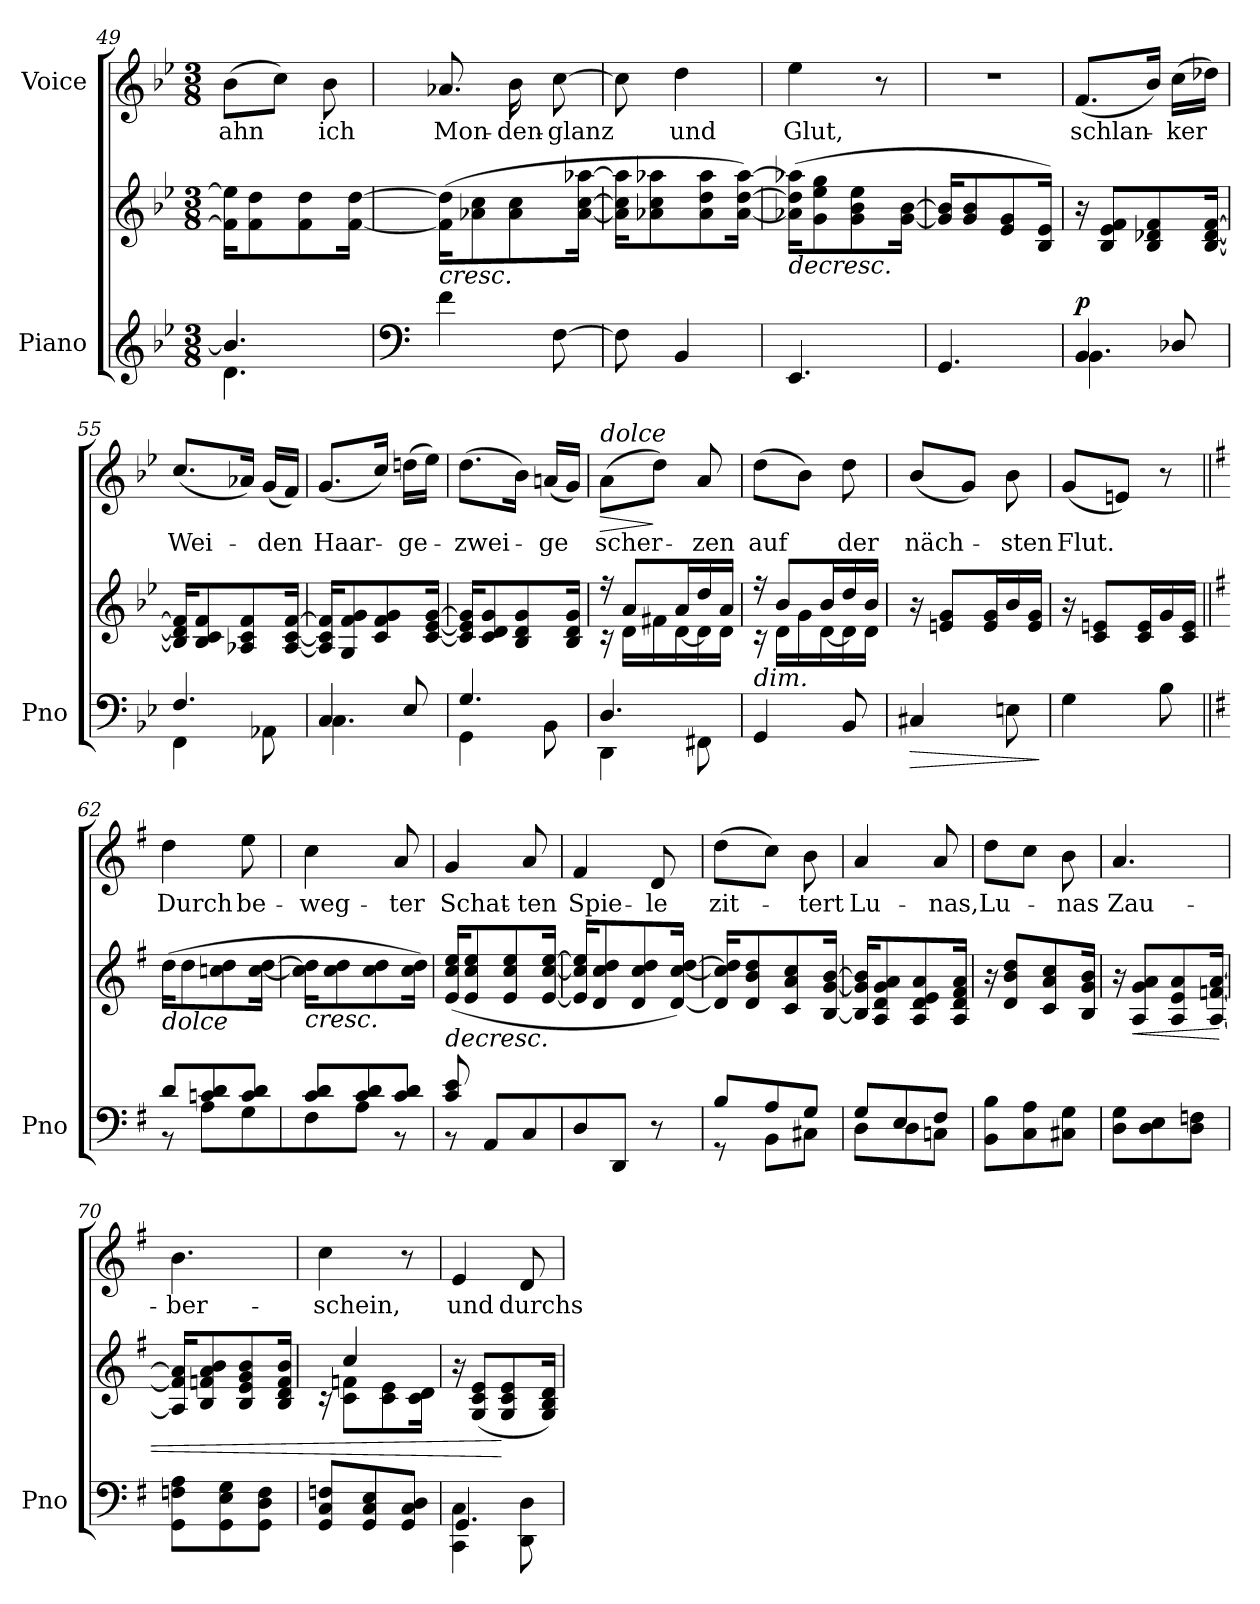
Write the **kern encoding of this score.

**kern	**kern	**dynam	**kern	**text	**dynam
*part2	*part2	*part2	*part1	*part1	*part1
*staff3	*staff2	*staff2/3	*staff1	*staff1	*staff1
*I"Piano	*	*	*I"Voice	*	*
*I'Pno	*	*	*	*	*
*clefG2	*clefG2	*	*clefG2	*	*
*k[b-e-]	*k[b-e-]	*	*k[b-e-]	*	*
*M3/8	*M3/8	*	*M3/8	*	*
=49	=49	=49	=49	=49	=49
*^	*	*	*	*	*
!	!	!	!	!	!LO:LY:b	!
4.b-/]	4.d\	16f\] 16ee-\]KL	.	(>8b-\L	ahn	.
.	.	8f\ 8dd\	.	.	.	.
.	.	.	.	8cc\J)	.	.
.	.	8f\ 8dd\	.	.	.	.
!	!	!	!	!	!LO:LY:b	!
.	.	.	.	8b-\	ich	.
.	.	[16f\ [16dd\Jk	.	.	.	.
*v	*v	*	*	*	*	*
=50	=50	=50	=50	=50	=50
*clefF4	*	*	*	*	*
!	!	!LO:HP:b	!	!LO:LY:b	!
4f\	(>16f\] 16dd\]KL	<	8.a-X/	Mon-	.
.	8a-X\ 8cc\	.	.	.	.
!	!	!	!	!LO:LY:b	!
.	8a-\ 8cc\	.	16b-\	-den-	.
!	!	!	!	!LO:LY:b	!
[8F\	.	.	[8cc\	-glanz	.
.	[16a-\ [16cc\ [16aa-X\Jk	.	.	.	.
=51	=51	=51	=51	=51	=51
8F\]	16a-\] 16cc\] 16aa-\]KL	.	8cc\]	.	.
.	8a-X\ 8cc\ 8aa-X\	.	.	.	.
!	!	!	!	!LO:LY:b	!
4BB-/	.	.	4dd\	und	.
.	8a-\ 8dd\ 8aa-\	.	.	.	.
.	[16a-\ [16dd\ [16aa-\Jk)	.	.	.	.
!!LO:LB:g=z
=52	=52	=52	=52	=52	=52
!	!	!LO:HP:b	!	!LO:LY:b	!
4.EE-/	(>16a-X\] 16dd\] 16aa-X\]KL	>	4ee-\	Glut,	.
.	8g\ 8ee-\ 8gg\	.	.	.	.
.	8g\ 8b-\ 8ee-\	.	.	.	.
.	.	.	8r	.	.
.	[16g\ [16b-\Jk	.	.	.	.
=53	=53	=53	=53	=53	=53
4.GG/	16g/] 16b-/]KL	.	4.r	.	.
.	8g/ 8b-/	.	.	.	.
.	8e-/ 8g/	.	.	.	.
.	16B-/ 16e-/Jk)	.	.	.	.
.	.	[	.	.	.
=54	=54	=54	=54	=54	=54
!LO:N:head=solid	!	!LO:DY:a=2	!	!LO:LY:b	!
*^	*	*	*	*	*
4BB-/	4.BB-\	16r	p	(<8.f/L	schlan-	.
.	.	8B-/ 8e-/ 8f/L	.	.	.	.
.	.	8B-/ 8d-X/ 8f/	.	16b-/Jk)	.	.
!	!	!	!	!	!LO:LY:b	!
8D-X/	.	.	.	(>16cc\LL	-ker	.
.	.	[16B-/ [16d-/ [16f/Jk	.	16dd-X\JJ)	.	.
=55	=55	=55	=55	=55	=55	=55
!	!	!	!	!	!LO:LY:b	!
4.F/	4FF\	16B-/] 16d-/] 16f/]KL	.	(<8.cc/L	Wei-	.
.	.	8B-/ 8c/ 8f/	.	.	.	.
.	.	8A-X/ 8c/ 8f/	.	16a-X/Jk)	.	.
!	!	!	!	!	!LO:LY:b	!
.	8AA-X\	.	.	(<16g/LL	-den	.
.	.	[16A-/ [16c/ [16f/Jk	.	16f/JJ)	.	.
=56	=56	=56	=56	=56	=56	=56
!	!	!	!	!	!LO:LY:b	!
4C/	4.C\	16A-/] 16c/] 16f/]KL	.	(<8.g/L	Haar-	.
.	.	8G/ 8f/ 8g/	.	.	.	.
.	.	8c/ 8f/ 8g/	.	16cc/Jk)	.	.
!	!	!	!	!	!LO:LY:b	!
8E-/	.	.	.	(>16ddn\LL	ge-	.
.	.	[16c/ [16e-/ [16g/Jk	.	16ee-\JJ)	.	.
!!LO:LB:g=z
=57	=57	=57	=57	=57	=57	=57
!	!	!	!	!	!LO:LY:b	!
4.G/	4GG\	16c/] 16e-/] 16g/]KL	.	(>8.dd\L	-zwei-	.
.	.	8c/ 8d/ 8g/	.	.	.	.
.	.	8B-/ 8d/ 8g/	.	16b-\Jk)	.	.
!	!	!	!	!	!LO:LY:b	!
.	8BB-\	.	.	(<16an/LL	-ge	.
.	.	16B-/ 16d/ 16g/Jk	.	16g/JJ)	.	.
=58	=58	=58	=58	=58	=58	=58
*	*	*^	*	*	*	*
!	!	!	!	!	!LO:TX:a:i:t=dolce	!	!
!	!	!	!	!	!	!LO:LY:b	!LO:HP:b
4.D/	4DD\	16r	16r	.	(>8a\L	scher-	>
.	.	8a/L	16d\LL	.	.	.	.
.	.	.	16f#X\	.	8dd\J)	.	]
.	.	16a/L	[16d\	.	.	.	.
!	!	!	!	!	!	!LO:LY:b	!
.	8FF#X\	16dd/	16d\]	.	8a/	-zen	.
.	.	16a/JJ	16d\JJ	.	.	.	.
*v	*v	*	*	*	*	*	*
=59	=59	=59	=59	=59	=59	=59
!	!LO:TX:b:i:t=dim.	!	!	!	!	!
!	!	!	!	!	!LO:LY:b	!
4GG/	16r	16r	.	(>8dd\L	auf	.
.	8b-/L	16d\LL	.	.	.	.
.	.	16g\	.	8b-\J)	.	.
.	16b-/L	[16d\	.	.	.	.
!	!	!	!	!	!LO:LY:b	!
8BB-/	16dd/	16d\]	.	8dd\	der	.
.	16b-/JJ	16d\JJ	.	.	.	.
=60	=60	=60	=60	=60	=60	=60
!	!	!	!LO:HP:b=2	!	!LO:LY:b	!
*	*v	*v	*	*	*	*
4C#X/	16r	>	(<8b-/L	näch-	.
.	8en/ 8g/L	.	.	.	.
.	.	.	8g/J)	.	.
.	16e/ 16g/L	.	.	.	.
!	!	!	!	!LO:LY:b	!
8En\	16b-/	.	8b-\	-sten	.
.	16e/ 16g/JJ	.	.	.	.
.	.	]	.	.	.
=61	=61	=61	=61	=61	=61
!	!	!	!	!LO:LY:b	!
4G\	16r	.	(<8g/L	Flut.	.
.	8c/ 8en/L	.	.	.	.
.	.	.	8en/J)	.	.
.	16c/ 16e/L	.	.	.	.
8B-\	16g/	.	8r	.	.
.	16c/ 16e/JJ	.	.	.	.
!!LO:LB:g=z
=62||	=62||	=62||	=62||	=62||	=62||
*k[f#]	*k[f#]	*	*k[f#]	*	*
*^	*	*	*	*	*
!	!	!LO:TX:b:i:t=dolce	!	!	!	!
!	!	!	!	!	!LO:LY:b	!
8d/L	8r	(>16dd\KL	.	4dd\	Durch	.
.	.	8dd\	.	.	.	.
8cn/ 8d/	8A\L	.	.	.	.	.
.	.	8ccn\ 8dd\	.	.	.	.
!	!	!	!	!	!LO:LY:b	!
8c/ 8d/J	8G\	.	.	8ee\	be-	.
.	.	[16cc\ [16dd\Jk	.	.	.	.
=63	=63	=63	=63	=63	=63	=63
!	!	!	!LO:HP:b	!	!LO:LY:b	!
8c/ 8d/L	8F#\	16cc\] 16dd\]KL	<	4cc\	-weg-	.
.	.	8cc\ 8dd\	.	.	.	.
8c/ 8d/	8A\J	.	.	.	.	.
.	.	8cc\ 8dd\	.	.	.	.
!	!	!	!	!	!LO:LY:b	!
8c/ 8d/J	8r	.	.	8a/	-ter	.
.	.	16cc\ 16dd\Jk)	.	.	.	.
*v	*v	*	*	*	*	*
.	.	]	.	.	.
=64	=64	=64	=64	=64	=64
*^	*	*	*	*	*
!	!	!	!LO:HP:b	!	!LO:LY:b	!
8c/ 8e/	8r	(>16e/ 16cc/ 16ee/KL	>	4g/	Schat-	.
.	.	8e/ 8cc/ 8ee/	.	.	.	.
8AA/L	4ryy	.	.	.	.	.
.	.	8e/ 8cc/ 8ee/	[	.	.	.
!	!	!	!	!	!LO:LY:b	!
8C/	.	.	.	8a/	-ten	.
.	.	[16e/ [16cc/ [16ee/Jk	.	.	.	.
*v	*v	*	*	*	*	*
=65	=65	=65	=65	=65	=65
!	!	!	!	!LO:LY:b	!
8D/	16e/] 16cc/] 16ee/]KL	.	4f#/	Spie-	.
.	8d/ 8cc/ 8dd/	.	.	.	.
8DD/J	.	.	.	.	.
.	8d/ 8cc/ 8dd/	.	.	.	.
!	!	!	!	!LO:LY:b	!
8r	.	.	8d/	-le	.
.	[16d/ [16cc/ [16dd/Jk)	.	.	.	.
=66	=66	=66	=66	=66	=66
*^	*	*	*	*	*
!	!	!	!	!	!LO:LY:b	!
8B/L	8r	16d/] 16cc/] 16dd/]KL	.	(>8dd\L	zit-	.
.	.	8d/ 8b/ 8dd/	.	.	.	.
8A/	8BB\L	.	.	8cc\J)	.	.
.	.	8c/ 8a/ 8cc/	.	.	.	.
!	!	!	!	!	!LO:LY:b	!
8G/J	8C#X\J	.	.	8b\	-tert	.
.	.	[16B/ [16g/ [16b/Jk	.	.	.	.
=67	=67	=67	=67	=67	=67	=67
!	!	!	!	!	!LO:LY:b	!
8G/L	8D\L	16B/] 16g/] 16b/]KL	.	4a/	Lu-	.
.	.	8A/ 8d/ 8g/ 8a/	.	.	.	.
8E/	8D\	.	.	.	.	.
.	.	8A/ 8d/ 8e/ 8a/	.	.	.	.
!	!	!	!	!	!LO:LY:b	!
8F#/J	8Cn\J	.	.	8a/	-nas,	.
.	.	16A/ 16d/ 16f#/ 16a/Jk	.	.	.	.
*v	*v	*	*	*	*	*
!!LO:PB:g=z
=68	=68	=68	=68	=68	=68
!	!	!	!	!LO:LY:b	!
8BB\ 8B\L	16r	.	8dd\L	Lu-	.
.	8d/ 8b/ 8dd/L	.	.	.	.
8C\ 8A\	.	.	8cc\J	.	.
.	8c/ 8a/ 8cc/	.	.	.	.
!	!	!	!	!LO:LY:b	!
8C#X\ 8G\J	.	.	8b\	-nas	.
.	16B/ 16g/ 16b/Jk	.	.	.	.
=69	=69	=69	=69	=69	=69
!	!	!	!	!LO:LY:b	!
8D\ 8G\L	16r	.	4.a/	Zau-	.
!	!	!LO:HP:b	!	!	!
.	8A/ 8g/ 8a/L	<	.	.	.
8D\ 8E\	.	.	.	.	.
.	8A/ 8e/ 8a/	.	.	.	.
8D\ 8Fn\J	.	.	.	.	.
.	[16A/ [16fn/ [16a/Jk	.	.	.	.
.	.	]	.	.	.
=70	=70	=70	=70	=70	=70
!	!	!	!	!LO:LY:b	!
8GG\ 8Fn\ 8A\L	16A/] 16f/] 16a/]KL	.	4.b\	-ber-	.
.	8B/ 8fn/ 8a/ 8b/	.	.	.	.
8GG\ 8E\ 8G\	.	.	.	.	.
.	8B/ 8e/ 8g/ 8b/	.	.	.	.
8GG\ 8D\ 8F\J	.	.	.	.	.
.	16B/ 16d/ 16f/ 16b/Jk	.	.	.	.
=71	=71	=71	=71	=71	=71
*	*^	*	*	*	*
!	!	!	!	!	!LO:LY:b	!
8GG/ 8C/ 8Fn/L	16rc	16ryy	.	4cc\	-schein,	.
.	4cc/	8c\ 8fn\L	.	.	.	.
8GG/ 8C/ 8E/	.	.	.	.	.	.
.	.	8c\ 8e\	.	.	.	.
8GG/ 8C/ 8D/J	.	.	.	8r	.	.
.	16ryy	16c\ 16d\Jk	.	.	.	.
=72	=72	=72	=72	=72	=72	=72
*^	*	*	*	*	*	*
!	!	!	!	!	!	!LO:LY:b	!
*	*	*v	*v	*	*	*	*
4CC\ 4C\	4.GG/	16r	.	4e/	und	.
.	.	(>8G/ 8c/ 8e/L	.	.	.	.
.	.	8G/ 8c/ 8e/	[	.	.	.
!	!	!	!	!	!LO:LY:b	!
8DD\ 8D\	.	.	.	8d/	durchs	.
.	.	16G/ 16B/ 16d/Jk)	.	.	.	.
*v	*v	*	*	*	*	*
=	=	=	=	=	=
*-	*-	*-	*-	*-	*-
